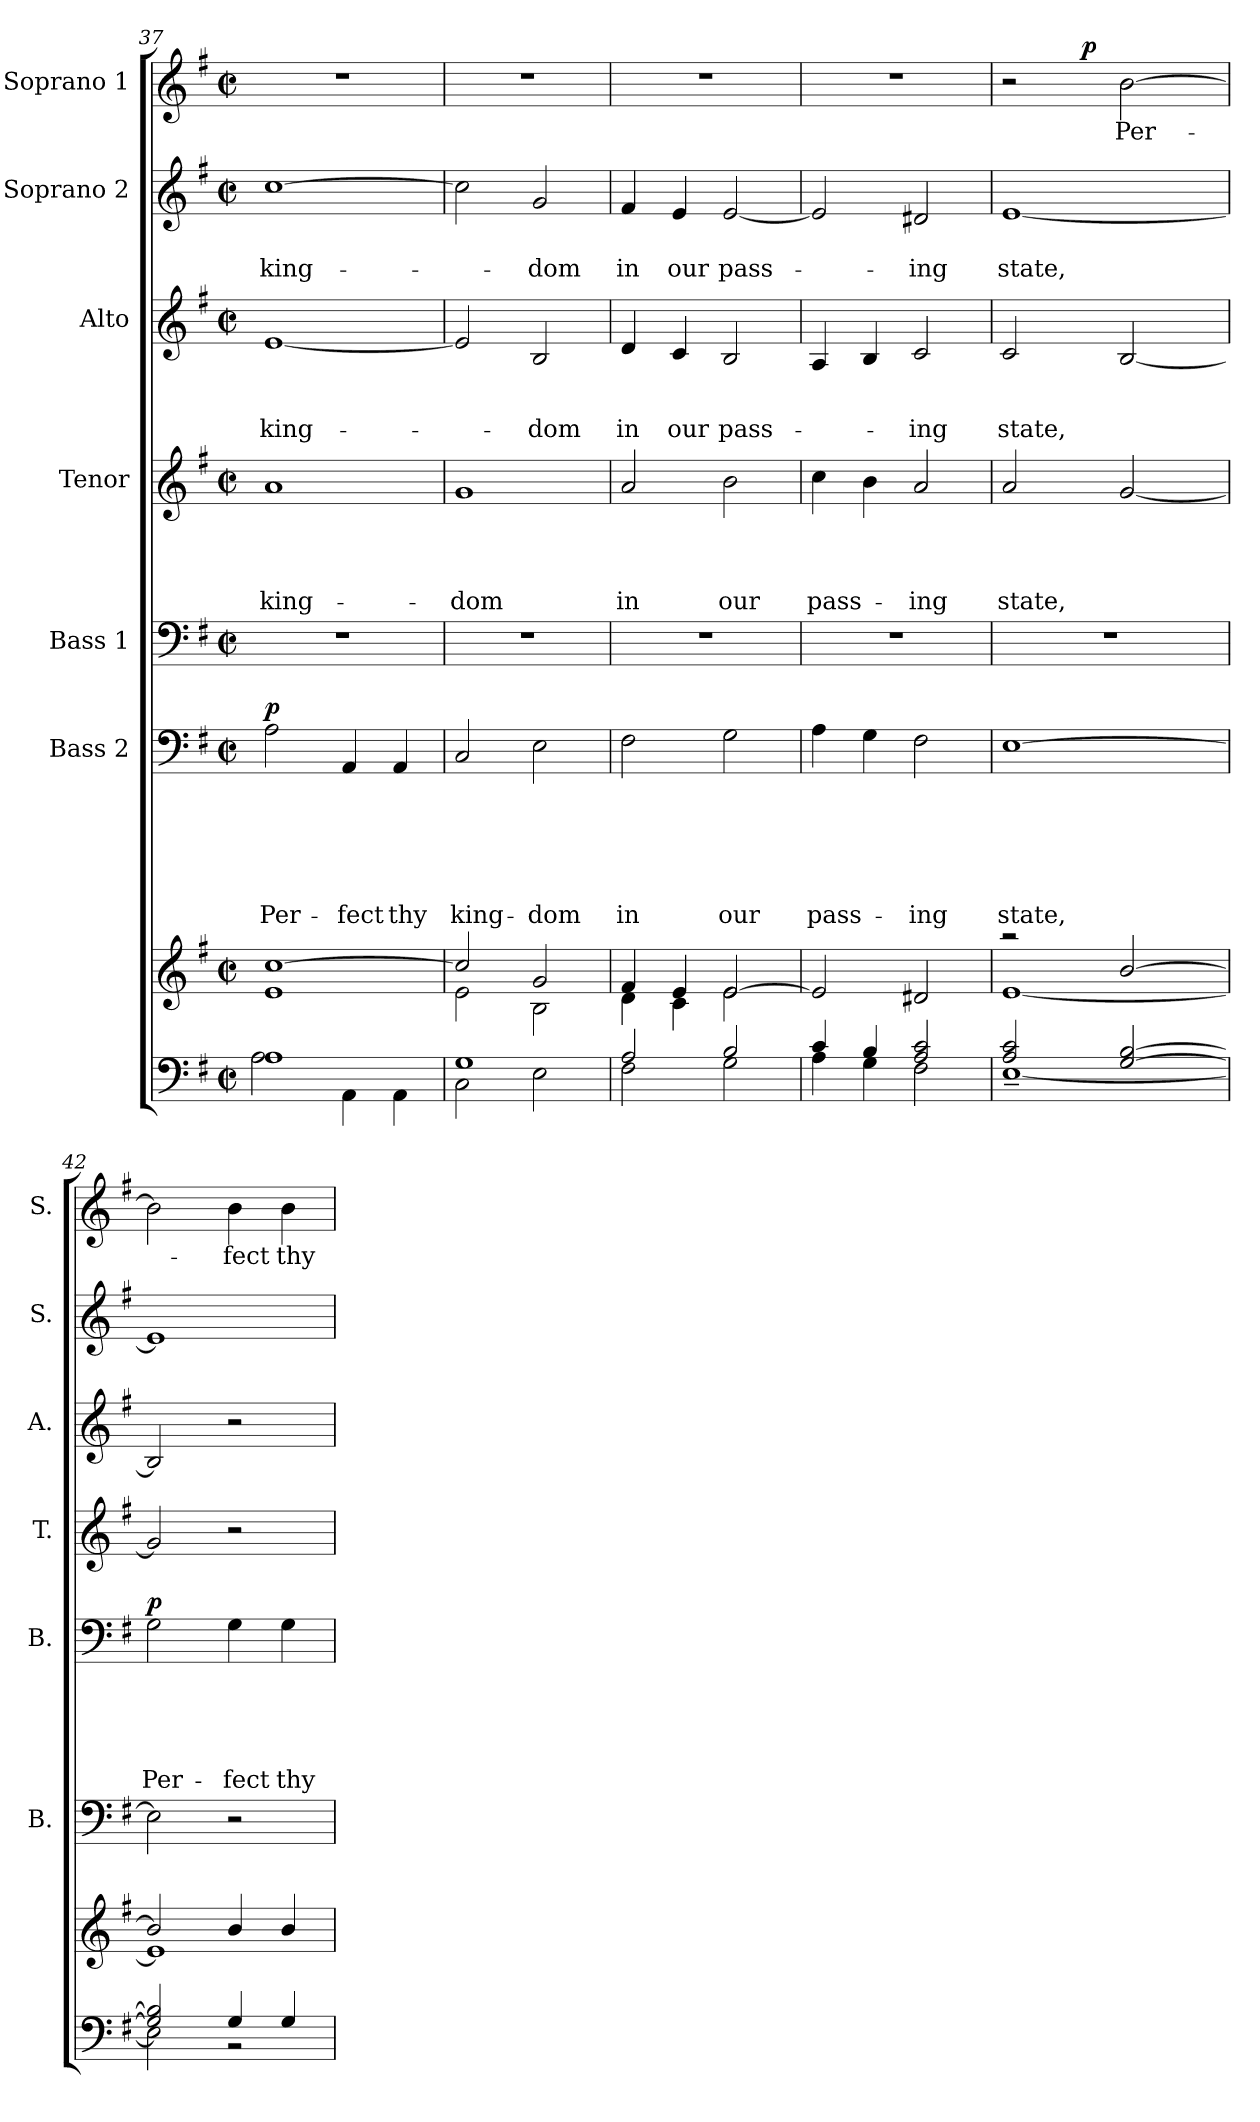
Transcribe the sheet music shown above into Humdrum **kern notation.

**kern	**kern	**kern	**text	**text	**text	**text	**text	**text	**dynam	**kern	**text	**text	**text	**text	**text	**dynam	**kern	**text	**text	**text	**text	**kern	**text	**text	**text	**kern	**text	**text	**kern	**text	**dynam
*part8	*part7	*part6	*part6	*part6	*part6	*part6	*part6	*part6	*part6	*part5	*part5	*part5	*part5	*part5	*part5	*part5	*part4	*part4	*part4	*part4	*part4	*part3	*part3	*part3	*part3	*part2	*part2	*part2	*part1	*part1	*part1
*staff8	*staff7	*staff6	*staff6	*staff6	*staff6	*staff6	*staff6	*staff6	*staff6	*staff5	*staff5	*staff5	*staff5	*staff5	*staff5	*staff5	*staff4	*staff4	*staff4	*staff4	*staff4	*staff3	*staff3	*staff3	*staff3	*staff2	*staff2	*staff2	*staff1	*staff1	*staff1
*	*	*I"Bass 2	*	*	*	*	*	*	*	*I"Bass 1	*	*	*	*	*	*	*I"Tenor	*	*	*	*	*I"Alto	*	*	*	*I"Soprano 2	*	*	*I"Soprano 1	*	*
*	*	*I'B.	*	*	*	*	*	*	*	*I'B.	*	*	*	*	*	*	*I'T.	*	*	*	*	*I'A.	*	*	*	*I'S.	*	*	*I'S.	*	*
!!LO:PB:g=z
*clefF4	*clefG2	*clefF4	*	*	*	*	*	*	*	*clefF4	*	*	*	*	*	*	*clefG2	*	*	*	*	*clefG2	*	*	*	*clefG2	*	*	*clefG2	*	*
*k[f#]	*k[f#]	*k[f#]	*	*	*	*	*	*	*	*k[f#]	*	*	*	*	*	*	*k[f#]	*	*	*	*	*k[f#]	*	*	*	*k[f#]	*	*	*k[f#]	*	*
*G:	*G:	*G:	*	*	*	*	*	*	*	*G:	*	*	*	*	*	*	*G:	*	*	*	*	*G:	*	*	*	*G:	*	*	*G:	*	*
*M2/2	*M2/2	*M2/2	*	*	*	*	*	*	*	*M2/2	*	*	*	*	*	*	*M2/2	*	*	*	*	*M2/2	*	*	*	*M2/2	*	*	*M2/2	*	*
*met(c|)	*met(c|)	*met(c|)	*	*	*	*	*	*	*	*met(c|)	*	*	*	*	*	*	*met(c|)	*	*	*	*	*met(c|)	*	*	*	*met(c|)	*	*	*met(c|)	*	*
=37	=37	=37	=37	=37	=37	=37	=37	=37	=37	=37	=37	=37	=37	=37	=37	=37	=37	=37	=37	=37	=37	=37	=37	=37	=37	=37	=37	=37	=37	=37	=37
*^	*	*	*	*	*	*	*	*	*	*	*	*	*	*	*	*	*	*	*	*	*	*	*	*	*	*	*	*	*	*	*
!	!	!	!	!	!	!	!	!	!LO:LY:b	!LO:DY:a	!	!	!	!	!	!	!	!	!	!	!	!LO:LY:b	!	!	!	!LO:LY:b	!	!	!LO:LY:b	!	!	!
1A	2A\	1e [>1cc	2A\	.	.	.	.	.	Per-	p	1r	.	.	.	.	.	.	1a	.	.	.	king-	[<1e	.	.	king-	[>1cc	.	king-	1r	.	.
!	!	!	!	!	!	!	!	!	!LO:LY:b	!	!	!	!	!	!	!	!	!	!	!	!	!	!	!	!	!	!	!	!	!	!	!
.	4AA\	.	4AA/	.	.	.	.	.	-fect	.	.	.	.	.	.	.	.	.	.	.	.	.	.	.	.	.	.	.	.	.	.	.
!	!	!	!	!	!	!	!	!	!LO:LY:b	!	!	!	!	!	!	!	!	!	!	!	!	!	!	!	!	!	!	!	!	!	!	!
.	4AA\	.	4AA/	.	.	.	.	.	thy	.	.	.	.	.	.	.	.	.	.	.	.	.	.	.	.	.	.	.	.	.	.	.
=38	=38	=38	=38	=38	=38	=38	=38	=38	=38	=38	=38	=38	=38	=38	=38	=38	=38	=38	=38	=38	=38	=38	=38	=38	=38	=38	=38	=38	=38	=38	=38	=38
*	*	*^	*	*	*	*	*	*	*	*	*	*	*	*	*	*	*	*	*	*	*	*	*	*	*	*	*	*	*	*	*	*
!	!	!	!	!	!	!	!	!	!	!LO:LY:b	!	!	!	!	!	!	!	!	!	!	!	!	!LO:LY:b	!	!	!	!	!	!	!	!	!	!
1G	2C\	2cc/]	2e\	2C/	.	.	.	.	.	king-	.	1r	.	.	.	.	.	.	1g	.	.	.	-dom	2e/]	.	.	.	2cc\]	.	.	1r	.	.
!	!	!	!	!	!	!	!	!	!	!LO:LY:b	!	!	!	!	!	!	!	!	!	!	!	!	!	!	!	!	!LO:LY:b	!	!	!LO:LY:b	!	!	!
.	2E\	2g/	2B\	2E\	.	.	.	.	.	-dom	.	.	.	.	.	.	.	.	.	.	.	.	.	2B/	.	.	-dom	2g/	.	-dom	.	.	.
=39	=39	=39	=39	=39	=39	=39	=39	=39	=39	=39	=39	=39	=39	=39	=39	=39	=39	=39	=39	=39	=39	=39	=39	=39	=39	=39	=39	=39	=39	=39	=39	=39	=39
!	!	!	!	!	!	!	!	!	!	!LO:LY:b	!	!	!	!	!	!	!	!	!	!	!	!	!LO:LY:b	!	!	!	!LO:LY:b	!	!	!LO:LY:b	!	!	!
2A/	2F#\	4f#/	4d\	2F#\	.	.	.	.	.	in	.	1r	.	.	.	.	.	.	2a/	.	.	.	in	4d/	.	.	in	4f#/	.	in	1r	.	.
!	!	!	!	!	!	!	!	!	!	!	!	!	!	!	!	!	!	!	!	!	!	!	!	!	!	!	!LO:LY:b	!	!	!LO:LY:b	!	!	!
.	.	4e/	4c\	.	.	.	.	.	.	.	.	.	.	.	.	.	.	.	.	.	.	.	.	4c/	.	.	our	4e/	.	our	.	.	.
!	!	!	!	!	!	!	!	!	!	!LO:LY:b	!	!	!	!	!	!	!	!	!	!	!	!	!LO:LY:b	!	!	!	!LO:LY:b	!	!	!LO:LY:b	!	!	!
2B/	2G\	[>2e/	2e\	2G\	.	.	.	.	.	our	.	.	.	.	.	.	.	.	2b\	.	.	.	our	2B/	.	.	pass-	[<2e/	.	pass-	.	.	.
=40	=40	=40	=40	=40	=40	=40	=40	=40	=40	=40	=40	=40	=40	=40	=40	=40	=40	=40	=40	=40	=40	=40	=40	=40	=40	=40	=40	=40	=40	=40	=40	=40	=40
!	!	!	!	!	!	!	!	!	!	!LO:LY:b	!	!	!	!	!	!	!	!	!	!	!	!	!LO:LY:b	!	!	!	!	!	!	!	!	!	!
*	*	*v	*v	*	*	*	*	*	*	*	*	*	*	*	*	*	*	*	*	*	*	*	*	*	*	*	*	*	*	*	*	*	*
4c/	4A\	2e/]	4A\	.	.	.	.	.	pass-	.	1r	.	.	.	.	.	.	4cc\	.	.	.	pass-	4A/	.	.	.	2e/]	.	.	1r	.	.
4B/	4G\	.	4G\	.	.	.	.	.	.	.	.	.	.	.	.	.	.	4b\	.	.	.	.	4B/	.	.	.	.	.	.	.	.	.
!	!	!	!	!	!	!	!	!	!LO:LY:b	!	!	!	!	!	!	!	!	!	!	!	!	!LO:LY:b	!	!	!	!LO:LY:b	!	!	!LO:LY:b	!	!	!
2A/ 2c/	2F#\	2d#X/	2F#\	.	.	.	.	.	-ing	.	.	.	.	.	.	.	.	2a/	.	.	.	-ing	2c/	.	.	-ing	2d#X/	.	-ing	.	.	.
=41	=41	=41	=41	=41	=41	=41	=41	=41	=41	=41	=41	=41	=41	=41	=41	=41	=41	=41	=41	=41	=41	=41	=41	=41	=41	=41	=41	=41	=41	=41	=41	=41
*	*	*^	*	*	*	*	*	*	*	*	*	*	*	*	*	*	*	*	*	*	*	*	*	*	*	*	*	*	*	*	*	*
!	!	!	!	!	!	!	!	!	!	!LO:LY:b	!	!	!	!	!	!	!	!	!	!	!	!	!LO:LY:b	!	!	!	!LO:LY:b	!	!	!LO:LY:b	!	!	!
*	*	*	*	*	*	*	*	*	*	*	*	*	*	*	*	*	*	*	*	*	*	*	*	*	*	*	*	*	*	*	*^	*	*
2A/ 2c/	[<1E~>	2raa	[<1e	[>1E	.	.	.	.	.	state,	.	1r	.	.	.	.	.	.	2a/	.	.	.	state,	2c/	.	.	state,	[<1e	.	state,	2r	4ryy	.	.
.	.	.	.	.	.	.	.	.	.	.	.	.	.	.	.	.	.	.	.	.	.	.	.	.	.	.	.	.	.	.	.	16.ryy	.	.
!	!	!	!	!	!	!	!	!	!	!	!	!	!	!	!	!	!	!	!	!	!	!	!	!	!	!	!	!	!	!	!	!	!	!LO:DY:a
.	.	.	.	.	.	.	.	.	.	.	.	.	.	.	.	.	.	.	.	.	.	.	.	.	.	.	.	.	.	.	.	2ryy	.	p
!	!	!	!	!	!	!	!	!	!	!	!	!	!	!	!	!	!	!	!	!	!	!	!	!	!	!	!	!	!	!	!	!	!LO:LY:b	!
[>2G/ [>2B/	.	[>2b/	.	.	.	.	.	.	.	.	.	.	.	.	.	.	.	.	[<2g/	.	.	.	.	[<2B/	.	.	.	.	.	.	[>2b\	.	Per-	.
.	.	.	.	.	.	.	.	.	.	.	.	.	.	.	.	.	.	.	.	.	.	.	.	.	.	.	.	.	.	.	.	8ryy	.	.
.	.	.	.	.	.	.	.	.	.	.	.	.	.	.	.	.	.	.	.	.	.	.	.	.	.	.	.	.	.	.	.	32ryy	.	.
=42	=42	=42	=42	=42	=42	=42	=42	=42	=42	=42	=42	=42	=42	=42	=42	=42	=42	=42	=42	=42	=42	=42	=42	=42	=42	=42	=42	=42	=42	=42	=42	=42	=42	=42
!	!	!	!	!	!	!	!	!	!	!	!	!	!	!	!	!	!LO:LY:b	!LO:DY:a	!	!	!	!	!	!	!	!	!	!	!	!	!	!	!	!
*	*	*	*	*	*	*	*	*	*	*	*	*	*	*	*	*	*	*	*	*	*	*	*	*	*	*	*	*	*	*	*v	*v	*	*
2G/] 2B/]	2E\]	2b/]	1e]	2E\]	.	.	.	.	.	.	.	2G\	.	.	.	.	Per-	p	2g/]	.	.	.	.	2B/]	.	.	.	1e]	.	.	2b\]	.	.
!	!	!	!	!	!	!	!	!	!	!	!	!	!	!	!	!	!LO:LY:b	!	!	!	!	!	!	!	!	!	!	!	!	!	!	!LO:LY:b	!
4G/	2r	4b/	.	2r	.	.	.	.	.	.	.	4G\	.	.	.	.	-fect	.	2r	.	.	.	.	2r	.	.	.	.	.	.	4b\	-fect	.
!	!	!	!	!	!	!	!	!	!	!	!	!	!	!	!	!	!LO:LY:b	!	!	!	!	!	!	!	!	!	!	!	!	!	!	!LO:LY:b	!
4G/	.	4b/	.	.	.	.	.	.	.	.	.	4G\	.	.	.	.	thy	.	.	.	.	.	.	.	.	.	.	.	.	.	4b\	thy	.
*v	*v	*	*	*	*	*	*	*	*	*	*	*	*	*	*	*	*	*	*	*	*	*	*	*	*	*	*	*	*	*	*	*	*
*	*v	*v	*	*	*	*	*	*	*	*	*	*	*	*	*	*	*	*	*	*	*	*	*	*	*	*	*	*	*	*	*	*
=	=	=	=	=	=	=	=	=	=	=	=	=	=	=	=	=	=	=	=	=	=	=	=	=	=	=	=	=	=	=	=
*-	*-	*-	*-	*-	*-	*-	*-	*-	*-	*-	*-	*-	*-	*-	*-	*-	*-	*-	*-	*-	*-	*-	*-	*-	*-	*-	*-	*-	*-	*-	*-
